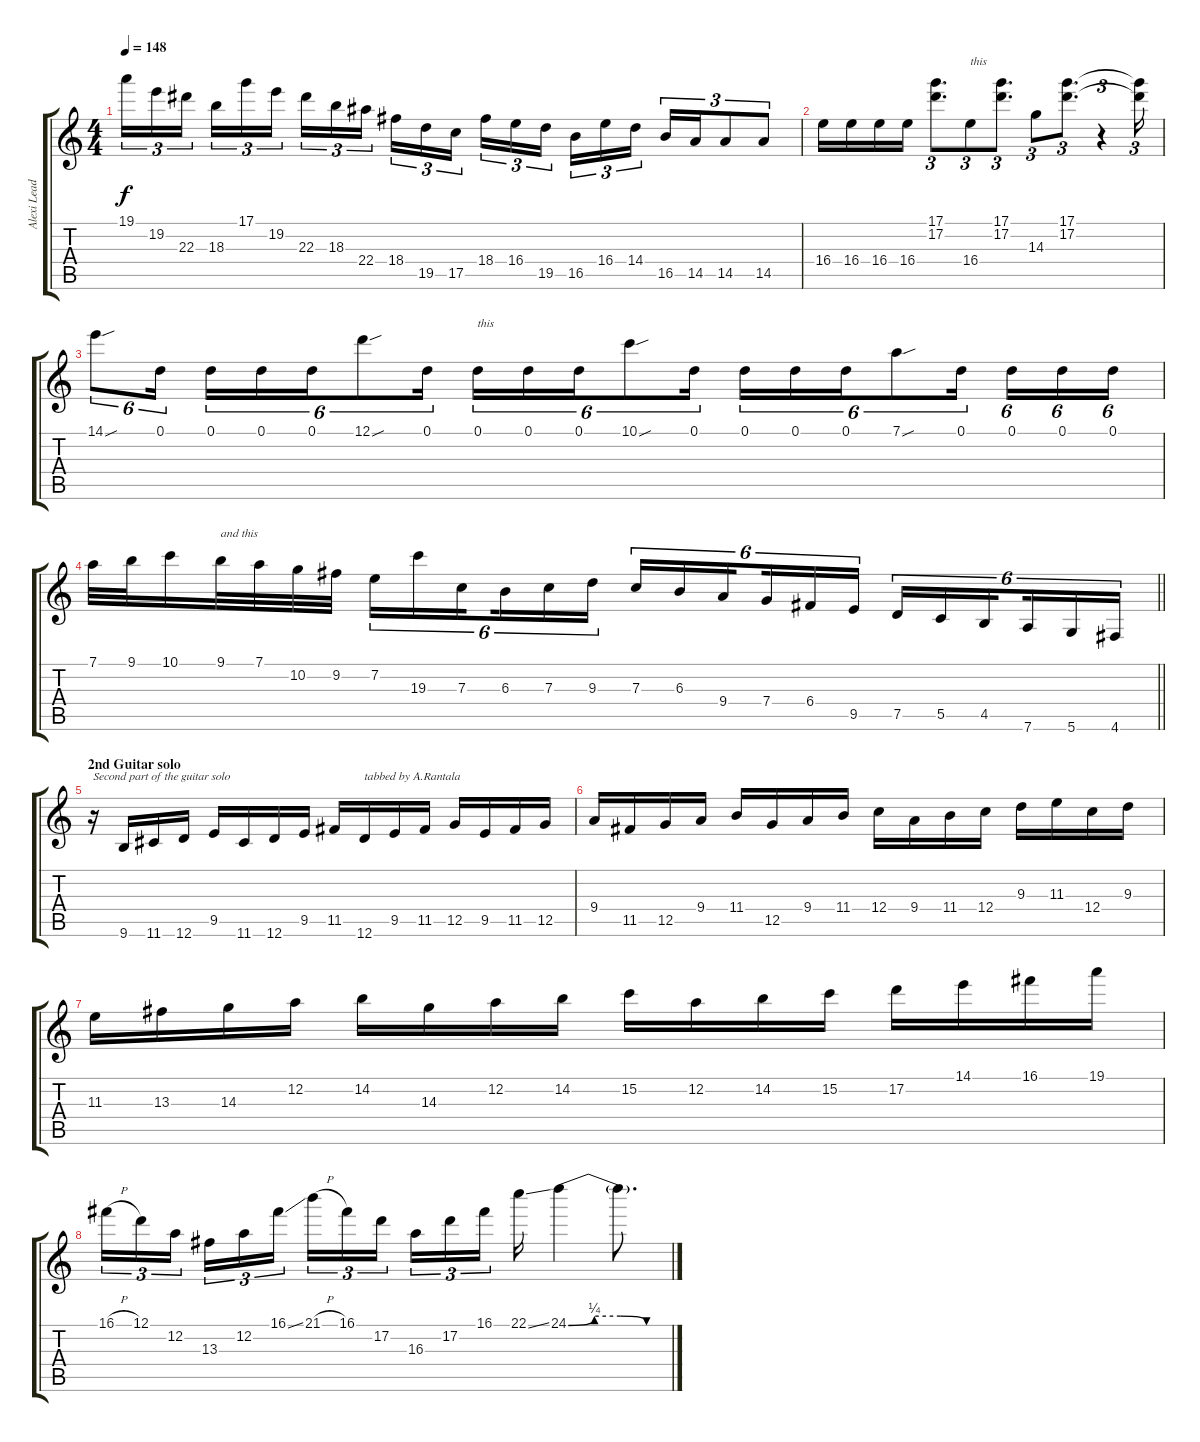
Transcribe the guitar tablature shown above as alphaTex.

\track ("Alexi Lead" "Alexi Lead") {instrument overdrivenguitar}
\staff {score tabs}
\tuning (D4 A3 F3 C3 G2 D2) {hide}
\ts (4 4)
\tempo 148
\clef g2
\ks c
19.1.16{tu (3 2) dy f} 19.2.16{tu (3 2)} 22.3.16{tu (3 2) beam splitsecondary} 18.3.16{tu (3 2)} 17.1.16{tu (3 2)} 19.2.16{tu (3 2)} 22.3.16{tu (3 2)} 18.3.16{tu (3 2)} 22.4.16{tu (3 2) beam splitsecondary} 18.4.16{tu (3 2)} 19.5.16{tu (3 2)} 17.5.16{tu (3 2)} 18.4.16{tu (3 2)} 16.4.16{tu (3 2)} 19.5.16{tu (3 2) beam splitsecondary} 16.5.16{tu (3 2)} 16.4.16{tu (3 2)} 14.4.16{tu (3 2)} 16.5.16{tu (3 2)} 14.5.16{tu (3 2)} 14.5.8{tu (3 2)} 14.5.8{tu (3 2)} |
16.4.16 16.4.16 16.4.16 16.4.16 (17.1 17.2).8{d tu (3 2) balance 16} 16.4.8{tu (3 2) txt "this" balance 8} (17.1 17.2).8{d tu (3 2) balance 0} 14.3.8{tu (3 2) balance 8} (17.1 17.2).8{d tu (3 2)} r.4{tu (3 2)} (17.1{t} 17.2{t}).16{tu (3 2)} |
14.1{sou}.8{tu (6 4)} 0.1.16{tu (6 4) beam splitsecondary} 0.1.16{tu (6 4)} 0.1.16{tu (6 4)} 0.1.16{tu (6 4)} 12.1{sou}.8{tu (6 4)} 0.1.16{tu (6 4) beam splitsecondary} 0.1.16{tu (6 4) txt "this"} 0.1.16{tu (6 4)} 0.1.16{tu (6 4)} 10.1{sou}.8{tu (6 4)} 0.1.16{tu (6 4) beam splitsecondary} 0.1.16{tu (6 4)} 0.1.16{tu (6 4)} 0.1.16{tu (6 4)} 7.1{sou}.8{tu (6 4)} 0.1.16{tu (6 4) beam splitsecondary} 0.1.16{tu (6 4)} 0.1.16{tu (6 4)} 0.1.16{tu (6 4)} |
\barLineRight lightlight
7.1.32 9.1.32 10.1.16 9.1.32{txt "and this"} 7.1.32 10.2.32 9.2.32 7.2.16{tu (6 4)} 19.3.16{tu (6 4)} 7.3.16{tu (6 4) beam splitsecondary} 6.3.16{tu (6 4)} 7.3.16{tu (6 4)} 9.3.16{tu (6 4)} 7.3.16{tu (6 4)} 6.3.16{tu (6 4)} 9.4.16{tu (6 4) beam splitsecondary} 7.4.16{tu (6 4)} 6.4.16{tu (6 4)} 9.5.16{tu (6 4)} 7.5.16{tu (6 4)} 5.5.16{tu (6 4)} 4.5.16{tu (6 4) beam splitsecondary} 7.6.16{tu (6 4)} 5.6.16{tu (6 4)} 4.6.16{tu (6 4)} |
\section ("" "2nd Guitar solo")
r.16{txt "Second part of the guitar solo"} 9.6.16 11.6.16 12.6.16 9.5.16 11.6.16 12.6.16 9.5.16 11.5.16 12.6.16{txt "tabbed by A.Rantala"} 9.5.16 11.5.16 12.5.16 9.5.16 11.5.16 12.5.16 |
9.4.16 11.5.16 12.5.16 9.4.16 11.4.16 12.5.16 9.4.16 11.4.16 12.4.16 9.4.16 11.4.16 12.4.16 9.3.16 11.3.16 12.4.16 9.3.16 |
11.3.16 13.3.16 14.3.16 12.2.16 14.2.16 14.3.16 12.2.16 14.2.16 15.2.16 12.2.16 14.2.16 15.2.16 17.2.16 14.1.16 16.1.16 19.1.16 |
16.1{h}.16{tu (3 2)} 12.1.16{tu (3 2)} 12.2.16{tu (3 2) beam splitsecondary} 13.3.16{tu (3 2)} 12.2.16{tu (3 2)} 16.1{ss}.16{tu (3 2)} 21.1{h}.16{tu (3 2)} 16.1.16{tu (3 2)} 17.2.16{tu (3 2) beam splitsecondary} 16.3.16{tu (3 2)} 17.2.16{tu (3 2)} 16.1.16{tu (3 2)} 22.1{ss}.16 24.1{be (custom 0 0 15 1 30 1 45 0 60 0)}.4 24.1{t}.8{d}
